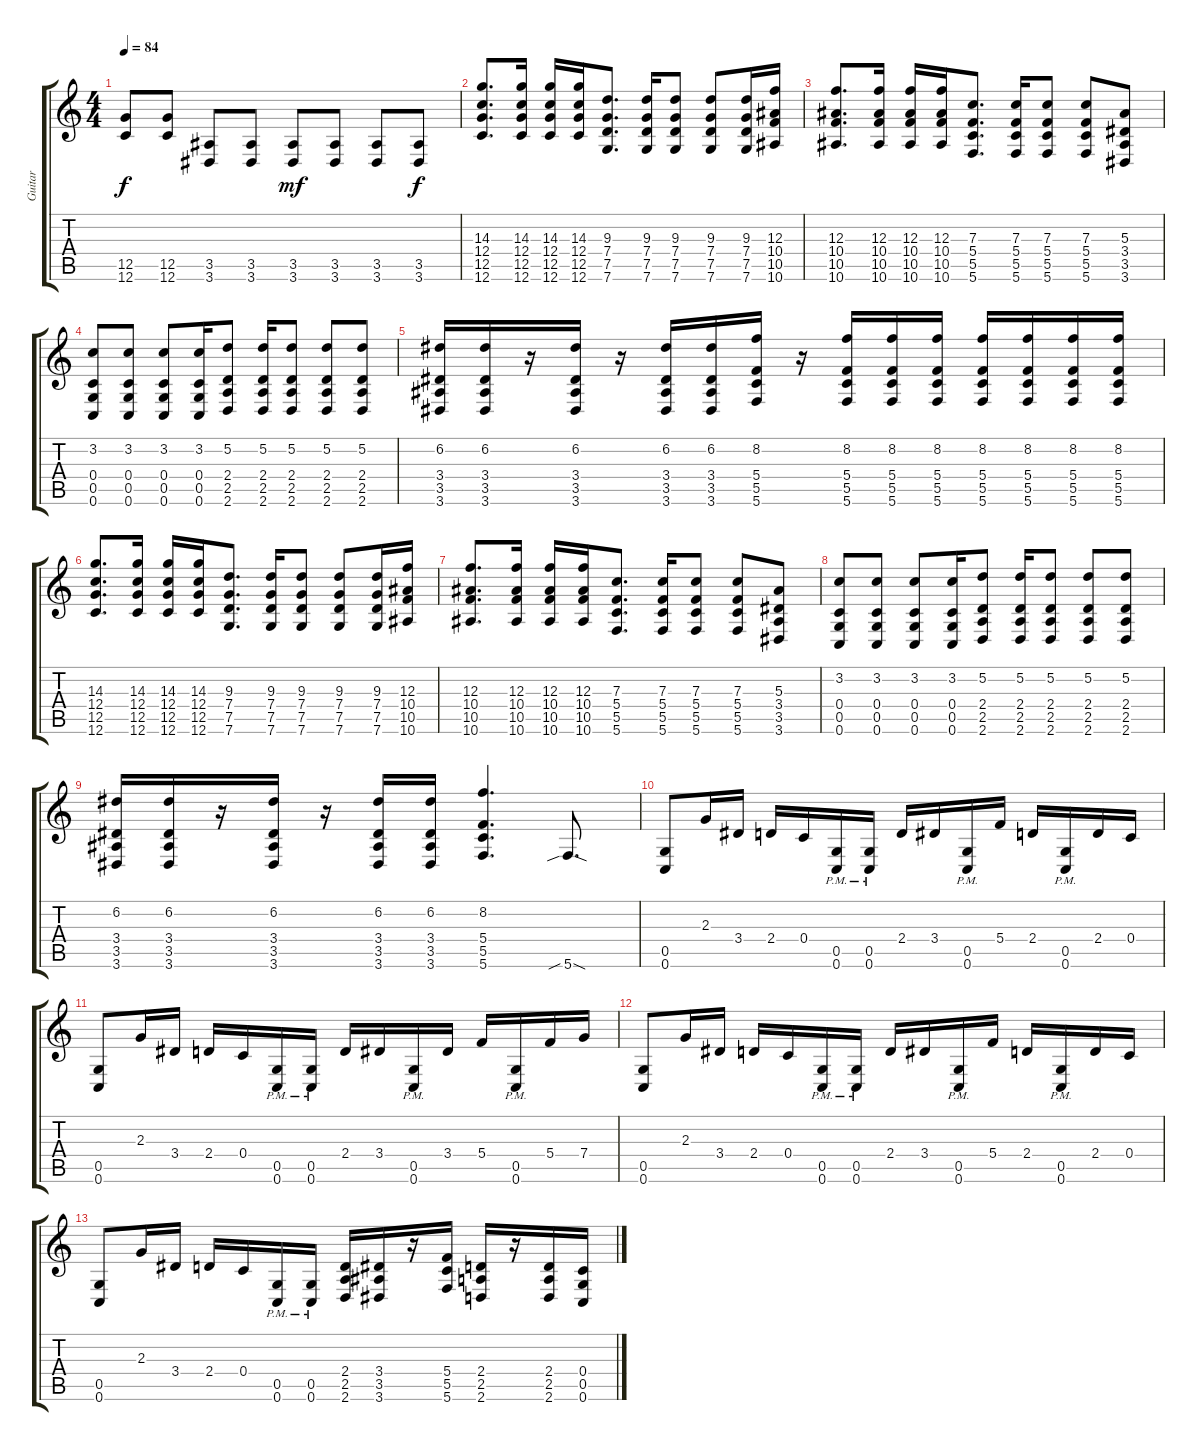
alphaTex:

\track ("Guitar" "Guitar") {instrument distortionguitar}
\staff {score tabs}
\tuning (D4 A3 F3 C3 G2 C2) {hide}
\ts (4 4)
\tempo 84
\clef g2
\ks c
(12.5 12.6).8{dy f} (12.5 12.6).8 (3.5 3.6).8 (3.5 3.6).8 (3.5 3.6).8{dy mf} (3.5 3.6).8 (3.5 3.6).8 (3.5 3.6).8{dy f} |
(14.3 12.4 12.5 12.6).8{d} (14.3 12.4 12.5 12.6).16 (14.3 12.4 12.5 12.6).16 (14.3 12.4 12.5 12.6).16 (9.3 7.4 7.5 7.6).8{d} (9.3 7.4 7.5 7.6).16 (9.3 7.4 7.5 7.6).8 (9.3 7.4 7.5 7.6).8 (9.3 7.4 7.5 7.6).16 (12.3 10.4 10.5 10.6).16 |
(12.3 10.4 10.5 10.6).8{d} (12.3 10.4 10.5 10.6).16 (12.3 10.4 10.5 10.6).16 (12.3 10.4 10.5 10.6).16 (7.3 5.4 5.5 5.6).8{d} (7.3 5.4 5.5 5.6).16 (7.3 5.4 5.5 5.6).8 (7.3 5.4 5.5 5.6).8 (5.3 3.4 3.5 3.6).8 |
(3.2 0.4 0.5 0.6).8 (3.2 0.4 0.5 0.6).8 (3.2 0.4 0.5 0.6).8 (3.2 0.4 0.5 0.6).16 (5.2 2.4 2.5 2.6).8 (5.2 2.4 2.5 2.6).16 (5.2 2.4 2.5 2.6).8 (5.2 2.4 2.5 2.6).8 (5.2 2.4 2.5 2.6).8 |
(6.2 3.4 3.5 3.6).16 (6.2 3.4 3.5 3.6).16 r.16 (6.2 3.4 3.5 3.6).16 r.16 (6.2 3.4 3.5 3.6).16 (6.2 3.4 3.5 3.6).16 (8.2 5.4 5.5 5.6).16 r.16 (8.2 5.4 5.5 5.6).16 (8.2 5.4 5.5 5.6).16 (8.2 5.4 5.5 5.6).16 (8.2 5.4 5.5 5.6).16 (8.2 5.4 5.5 5.6).16 (8.2 5.4 5.5 5.6).16 (8.2 5.4 5.5 5.6).16 |
(14.3 12.4 12.5 12.6).8{d} (14.3 12.4 12.5 12.6).16 (14.3 12.4 12.5 12.6).16 (14.3 12.4 12.5 12.6).16 (9.3 7.4 7.5 7.6).8{d} (9.3 7.4 7.5 7.6).16 (9.3 7.4 7.5 7.6).8 (9.3 7.4 7.5 7.6).8 (9.3 7.4 7.5 7.6).16 (12.3 10.4 10.5 10.6).16 |
(12.3 10.4 10.5 10.6).8{d} (12.3 10.4 10.5 10.6).16 (12.3 10.4 10.5 10.6).16 (12.3 10.4 10.5 10.6).16 (7.3 5.4 5.5 5.6).8{d} (7.3 5.4 5.5 5.6).16 (7.3 5.4 5.5 5.6).8 (7.3 5.4 5.5 5.6).8 (5.3 3.4 3.5 3.6).8 |
(3.2 0.4 0.5 0.6).8 (3.2 0.4 0.5 0.6).8 (3.2 0.4 0.5 0.6).8 (3.2 0.4 0.5 0.6).16 (5.2 2.4 2.5 2.6).8 (5.2 2.4 2.5 2.6).16 (5.2 2.4 2.5 2.6).8 (5.2 2.4 2.5 2.6).8 (5.2 2.4 2.5 2.6).8 |
(6.2 3.4 3.5 3.6).16 (6.2 3.4 3.5 3.6).16 r.16 (6.2 3.4 3.5 3.6).16 r.16 (6.2 3.4 3.5 3.6).16 (6.2 3.4 3.5 3.6).16 (8.2 5.4 5.5 5.6).4{d} 5.6{sib sod}.8{d} |
(0.5 0.6).8 2.3.16 3.4.16 2.4.16 0.4.16 (0.5{pm} 0.6{pm}).16 (0.5{pm} 0.6{pm}).16 2.4.16 3.4.16 (0.5{pm} 0.6{pm}).16 5.4.16 2.4.16 (0.5{pm} 0.6{pm}).16 2.4.16 0.4.16 |
(0.5 0.6).8 2.3.16 3.4.16 2.4.16 0.4.16 (0.5{pm} 0.6{pm}).16 (0.5{pm} 0.6{pm}).16 2.4.16 3.4.16 (0.5{pm} 0.6{pm}).16 3.4.16 5.4.16 (0.5{pm} 0.6{pm}).16 5.4.16 7.4.16 |
(0.5 0.6).8 2.3.16 3.4.16 2.4.16 0.4.16 (0.5{pm} 0.6{pm}).16 (0.5{pm} 0.6{pm}).16 2.4.16 3.4.16 (0.5{pm} 0.6{pm}).16 5.4.16 2.4.16 (0.5{pm} 0.6{pm}).16 2.4.16 0.4.16 |
(0.5 0.6).8 2.3.16 3.4.16 2.4.16 0.4.16 (0.5{pm} 0.6{pm}).16 (0.5{pm} 0.6{pm}).16 (2.4 2.5 2.6).16 (3.4 3.5 3.6).16 r.16 (5.4 5.5 5.6).16 (2.4 2.5 2.6).16 r.16 (2.4 2.5 2.6).16 (0.4 0.5 0.6).16
